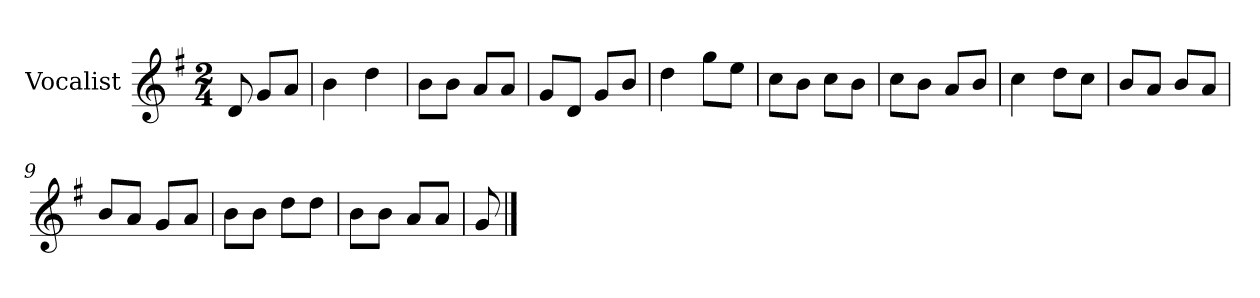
**kern
*part1
*staff1
*I"Vocalist
*k[f#]
*G:
*M2/4
=
8d
8gL
8aJ
=1
4b
4dd
=2
8bL
8bJ
8aL
8aJ
=3
8gL
8dJ
8gL
8bJ
=4
4dd
8ggL
8eeJ
=5
8ccL
8bJ
8ccL
8bJ
=6
8ccL
8bJ
8aL
8bJ
=7
4cc
8ddL
8ccJ
=8
8bL
8aJ
8bL
8aJ
=9
8bL
8aJ
8gL
8aJ
=10
8bL
8bJ
8ddL
8ddJ
=11
8bL
8bJ
8aL
8aJ
=12
8g
==
*-
